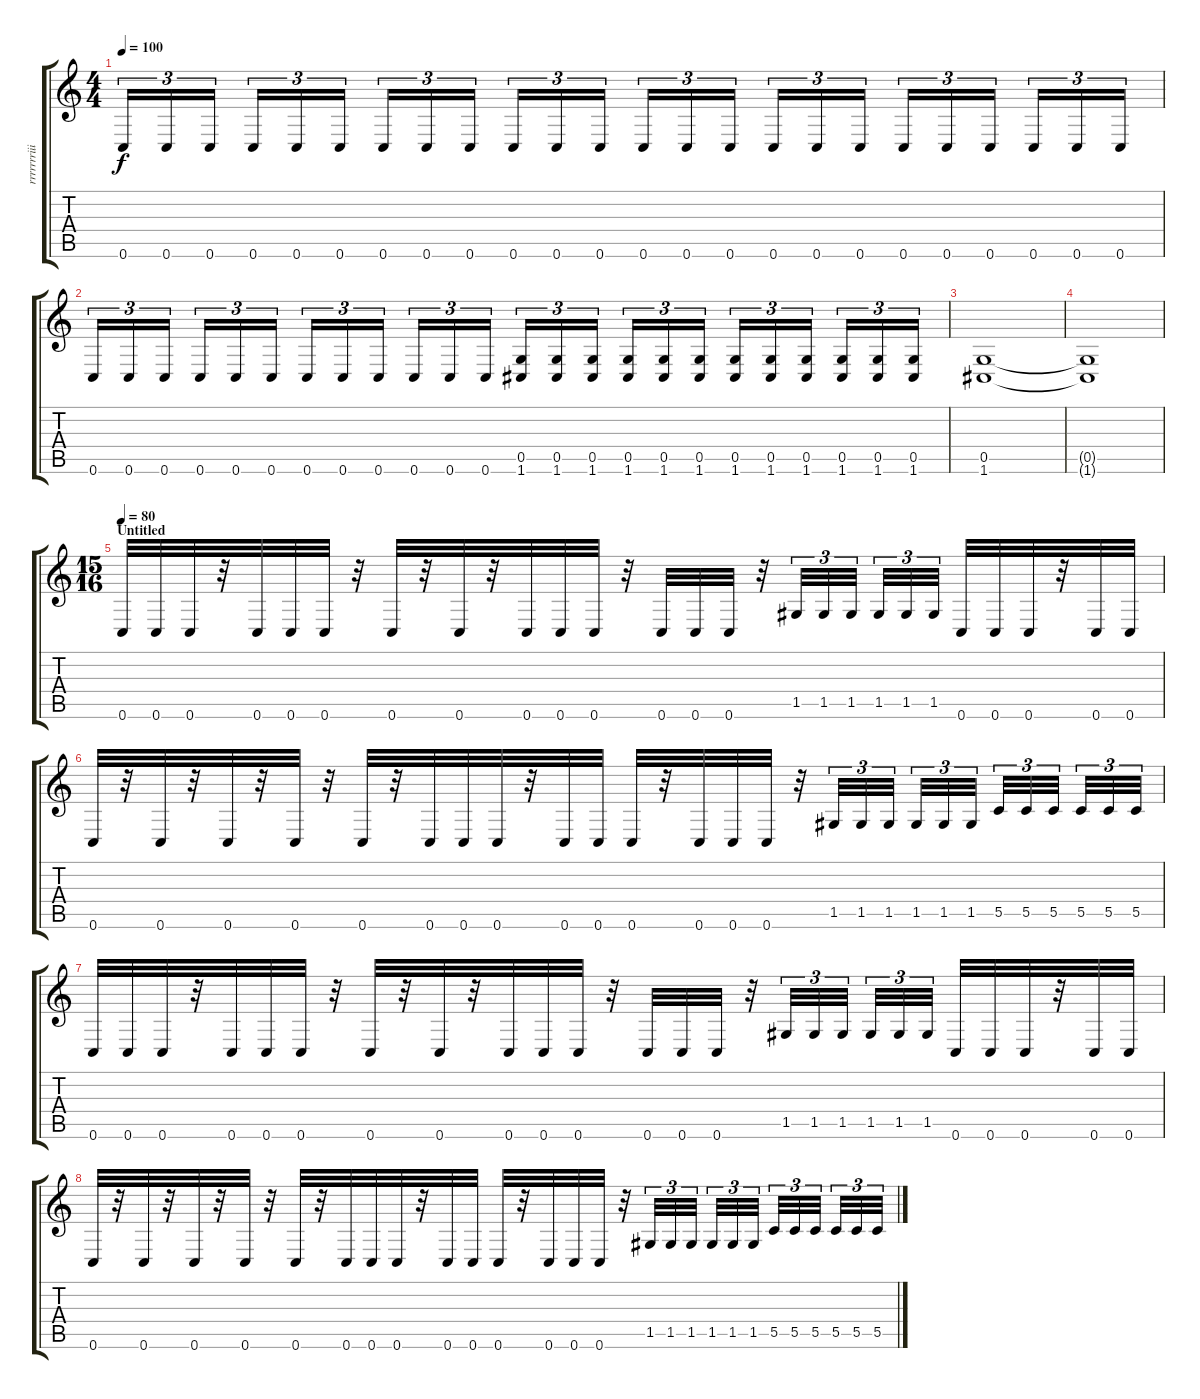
\track ("rrrrrrriiiiithhheem" "rrrrrrriii") {instrument distortionguitar}
\staff {score tabs}
\tuning (D4 A3 F3 C3 G2 C2) {hide}
\ts (4 4)
\tempo 100
\clef g2
\ks c
0.6.16{tu (3 2) dy f} 0.6.16{tu (3 2)} 0.6.16{tu (3 2)} 0.6.16{tu (3 2)} 0.6.16{tu (3 2)} 0.6.16{tu (3 2)} 0.6.16{tu (3 2)} 0.6.16{tu (3 2)} 0.6.16{tu (3 2)} 0.6.16{tu (3 2)} 0.6.16{tu (3 2)} 0.6.16{tu (3 2)} 0.6.16{tu (3 2)} 0.6.16{tu (3 2)} 0.6.16{tu (3 2)} 0.6.16{tu (3 2)} 0.6.16{tu (3 2)} 0.6.16{tu (3 2)} 0.6.16{tu (3 2)} 0.6.16{tu (3 2)} 0.6.16{tu (3 2)} 0.6.16{tu (3 2)} 0.6.16{tu (3 2)} 0.6.16{tu (3 2)} |
0.6.16{tu (3 2)} 0.6.16{tu (3 2)} 0.6.16{tu (3 2)} 0.6.16{tu (3 2)} 0.6.16{tu (3 2)} 0.6.16{tu (3 2)} 0.6.16{tu (3 2)} 0.6.16{tu (3 2)} 0.6.16{tu (3 2)} 0.6.16{tu (3 2)} 0.6.16{tu (3 2)} 0.6.16{tu (3 2)} (0.5 1.6).16{tu (3 2)} (0.5 1.6).16{tu (3 2)} (0.5 1.6).16{tu (3 2)} (0.5 1.6).16{tu (3 2)} (0.5 1.6).16{tu (3 2)} (0.5 1.6).16{tu (3 2)} (0.5 1.6).16{tu (3 2)} (0.5 1.6).16{tu (3 2)} (0.5 1.6).16{tu (3 2)} (0.5 1.6).16{tu (3 2)} (0.5 1.6).16{tu (3 2)} (0.5 1.6).16{tu (3 2)} |
(0.5 1.6).1 |
(0.5{t} 1.6{t}).1 |
\ts (15 16)
\section ("" "Untitled")
\tempo 80
0.6.32 0.6.32 0.6.32 r.32 0.6.32 0.6.32 0.6.32 r.32 0.6.32 r.32 0.6.32 r.32 0.6.32 0.6.32 0.6.32 r.32 0.6.32 0.6.32 0.6.32 r.32 1.5.32{tu (3 2)} 1.5.32{tu (3 2)} 1.5.32{tu (3 2)} 1.5.32{tu (3 2)} 1.5.32{tu (3 2)} 1.5.32{tu (3 2)} 0.6.32 0.6.32 0.6.32 r.32 0.6.32 0.6.32 |
0.6.32 r.32 0.6.32 r.32 0.6.32 r.32 0.6.32 r.32 0.6.32 r.32 0.6.32 0.6.32 0.6.32 r.32 0.6.32 0.6.32 0.6.32 r.32 0.6.32 0.6.32 0.6.32 r.32 1.5.32{tu (3 2)} 1.5.32{tu (3 2)} 1.5.32{tu (3 2)} 1.5.32{tu (3 2)} 1.5.32{tu (3 2)} 1.5.32{tu (3 2)} 5.5.32{tu (3 2)} 5.5.32{tu (3 2)} 5.5.32{tu (3 2)} 5.5.32{tu (3 2)} 5.5.32{tu (3 2)} 5.5.32{tu (3 2)} |
0.6.32 0.6.32 0.6.32 r.32 0.6.32 0.6.32 0.6.32 r.32 0.6.32 r.32 0.6.32 r.32 0.6.32 0.6.32 0.6.32 r.32 0.6.32 0.6.32 0.6.32 r.32 1.5.32{tu (3 2)} 1.5.32{tu (3 2)} 1.5.32{tu (3 2)} 1.5.32{tu (3 2)} 1.5.32{tu (3 2)} 1.5.32{tu (3 2)} 0.6.32 0.6.32 0.6.32 r.32 0.6.32 0.6.32 |
0.6.32 r.32 0.6.32 r.32 0.6.32 r.32 0.6.32 r.32 0.6.32 r.32 0.6.32 0.6.32 0.6.32 r.32 0.6.32 0.6.32 0.6.32 r.32 0.6.32 0.6.32 0.6.32 r.32 1.5.32{tu (3 2)} 1.5.32{tu (3 2)} 1.5.32{tu (3 2)} 1.5.32{tu (3 2)} 1.5.32{tu (3 2)} 1.5.32{tu (3 2)} 5.5.32{tu (3 2)} 5.5.32{tu (3 2)} 5.5.32{tu (3 2)} 5.5.32{tu (3 2)} 5.5.32{tu (3 2)} 5.5.32{tu (3 2)}
